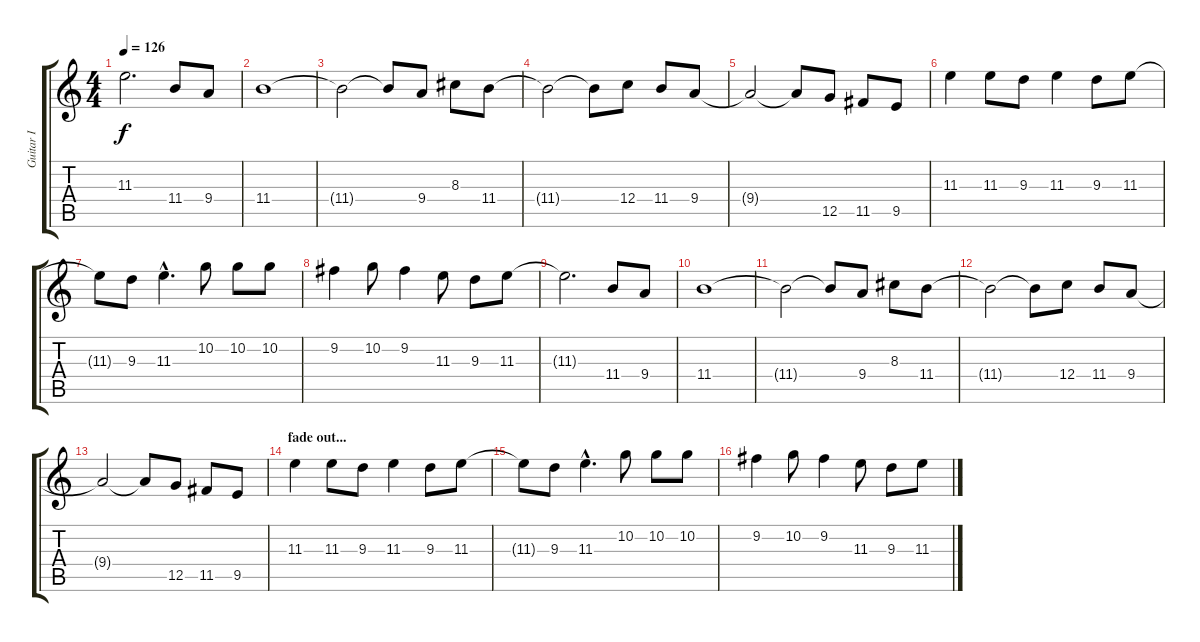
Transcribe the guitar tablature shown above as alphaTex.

\track ("Guitar I" "Guitar I") {instrument distortionguitar}
\staff {score tabs}
\tuning (D4 A3 F3 C3 G2 D2) {hide}
\ts (4 4)
\tempo 126
\clef g2
\ks c
11.3{t}.2{d dy f} 11.4.8 9.4.8 |
11.4.1 |
11.4{t}.2 11.4{t}.8 9.4.8 8.3.8 11.4.8 |
11.4{t}.2 11.4{t}.8 12.4.8 11.4.8 9.4.8 |
9.4{t}.2 9.4{t}.8 12.5.8 11.5.8 9.5.8 |
11.3.4 11.3.8 9.3.8 11.3.4 9.3.8 11.3.8 |
11.3{t}.8 9.3.8 11.3{hac}.4{d} 10.2.8 10.2.8 10.2.8 |
9.2.4 10.2.8 9.2.4 11.3.8 9.3.8 11.3.8 |
11.3{t}.2{d} 11.4.8 9.4.8 |
11.4.1 |
11.4{t}.2 11.4{t}.8 9.4.8 8.3.8 11.4.8 |
11.4{t}.2 11.4{t}.8 12.4.8 11.4.8 9.4.8 |
9.4{t}.2 9.4{t}.8 12.5.8 11.5.8 9.5.8 |
\section ("" "fade out...")
11.3.4 11.3.8 9.3.8 11.3.4 9.3.8 11.3.8 |
11.3{t}.8 9.3.8 11.3{hac}.4{d} 10.2.8 10.2.8 10.2.8 |
9.2.4 10.2.8 9.2.4 11.3.8 9.3.8 11.3.8
